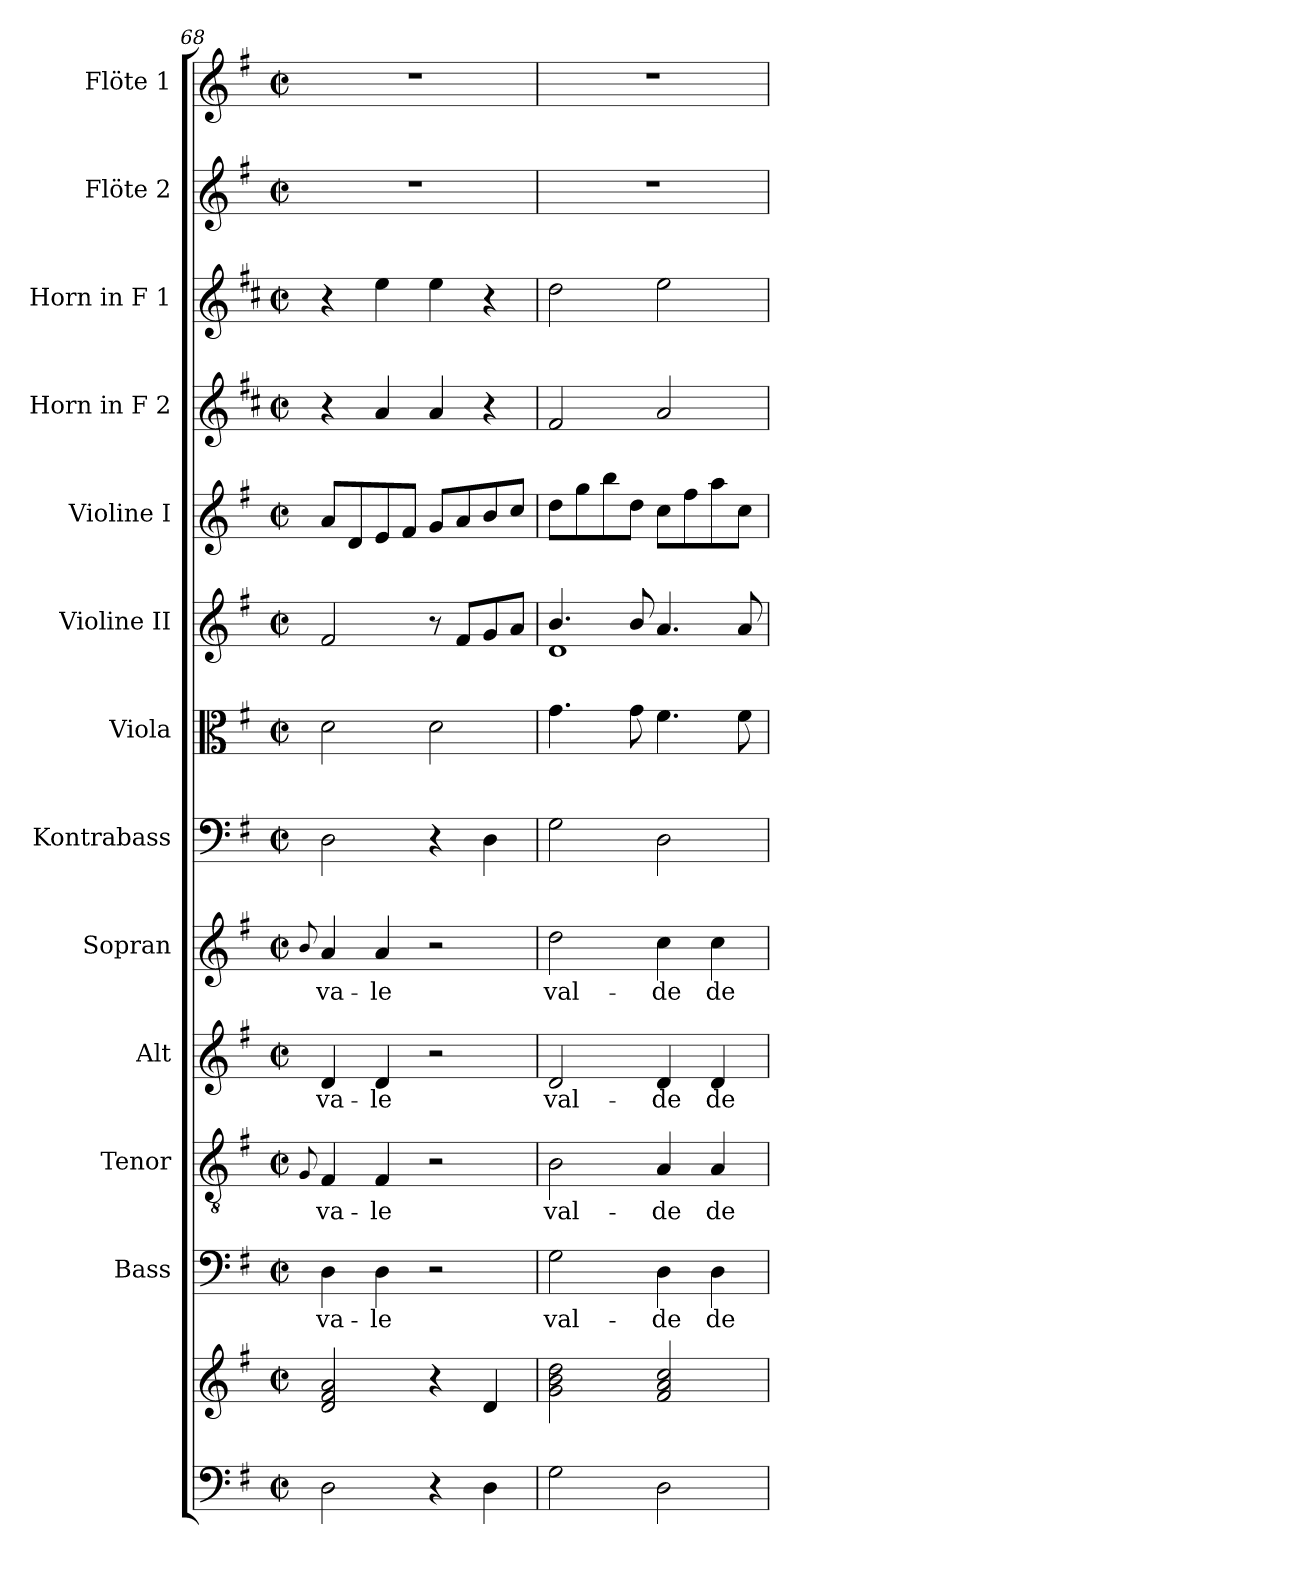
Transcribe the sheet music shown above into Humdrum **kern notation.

**kern	**kern	**kern	**text	**kern	**text	**kern	**text	**kern	**text	**kern	**kern	**kern	**kern	**kern	**kern	**kern	**kern
*part13	*part13	*part12	*part12	*part11	*part11	*part10	*part10	*part9	*part9	*part8	*part7	*part6	*part5	*part4	*part3	*part2	*part1
*staff14	*staff13	*staff12	*staff12	*staff11	*staff11	*staff10	*staff10	*staff9	*staff9	*staff8	*staff7	*staff6	*staff5	*staff4	*staff3	*staff2	*staff1
*	*	*I"Bass	*	*I"Tenor	*	*I"Alt	*	*I"Sopran	*	*I"Kontrabass	*I"Viola	*I"Violine II	*I"Violine I	*I"Horn in F 2	*I"Horn in F 1	*I"Flöte 2	*I"Flöte 1
*	*	*I'B.	*	*I'T.	*	*I'A.	*	*I'S.	*	*I'Kb.	*I'Vla.	*I'Vl. II	*I'Vl. I	*I'Hrn. F 2	*I'Hrn. F 1	*I'Fl. 2	*I'Fl. 1
*clefF4	*clefG2	*clefF4	*	*clefGv2	*	*clefG2	*	*clefG2	*	*clefF4	*clefC3	*clefG2	*clefG2	*clefG2	*clefG2	*clefG2	*clefG2
*	*	*	*	*	*	*	*	*	*	*ITrd7c12	*	*	*	*ITrd4c7	*ITrd4c7	*	*
*k[f#]	*k[f#]	*k[f#]	*	*k[f#]	*	*k[f#]	*	*k[f#]	*	*k[f#]	*k[f#]	*k[f#]	*k[f#]	*k[f#]	*k[f#]	*k[f#]	*k[f#]
*G:	*G:	*G:	*	*G:	*	*G:	*	*G:	*	*G:	*G:	*G:	*G:	*G:	*G:	*G:	*G:
*M2/2	*M2/2	*M2/2	*	*M2/2	*	*M2/2	*	*M2/2	*	*M2/2	*M2/2	*M2/2	*M2/2	*M2/2	*M2/2	*M2/2	*M2/2
*met(c|)	*met(c|)	*met(c|)	*	*met(c|)	*	*met(c|)	*	*met(c|)	*	*met(c|)	*met(c|)	*met(c|)	*met(c|)	*met(c|)	*met(c|)	*met(c|)	*met(c|)
=68	=68	=68	=68	=68	=68	=68	=68	=68	=68	=68	=68	=68	=68	=68	=68	=68	=68
.	.	.	.	8qqG/	.	.	.	8qqb/	.	.	.	.	.	.	.	.	.
!	!	!	!LO:LY:b	!	!LO:LY:b	!	!LO:LY:b	!	!LO:LY:b	!	!	!	!	!	!	!	!
2D\	2d/ 2f#/ 2a/	4D\	va-	4F#/	va-	4d/	va-	4a/	va-	2DD\	2d\	2f#/	8a/L	4r	4r	1r	1r
.	.	.	.	.	.	.	.	.	.	.	.	.	8d/	.	.	.	.
!	!	!	!LO:LY:b	!	!LO:LY:b	!	!LO:LY:b	!	!LO:LY:b	!	!	!	!	!	!	!	!
.	.	4D\	-le	4F#/	-le	4d/	-le	4a/	-le	.	.	.	8e/	4d/	4a\	.	.
.	.	.	.	.	.	.	.	.	.	.	.	.	8f#/J	.	.	.	.
4r	4r	2r	.	2r	.	2r	.	2r	.	4r	2d\	8r	8g/L	4d/	4a\	.	.
.	.	.	.	.	.	.	.	.	.	.	.	8f#/L	8a/	.	.	.	.
4D\	4d/	.	.	.	.	.	.	.	.	4DD\	.	8g/	8b/	4r	4r	.	.
.	.	.	.	.	.	.	.	.	.	.	.	8a/J	8cc/J	.	.	.	.
=69	=69	=69	=69	=69	=69	=69	=69	=69	=69	=69	=69	=69	=69	=69	=69	=69	=69
!	!	!	!LO:LY:b	!	!LO:LY:b	!	!LO:LY:b	!	!LO:LY:b	!	!	!	!	!	!	!	!
*	*	*	*	*	*	*	*	*	*	*	*	*^	*	*	*	*	*
2G\	2g\ 2b\ 2dd\	2G\	val-	2B\	val-	2d/	val-	2dd\	val-	2GG\	4.g\	4.b/	1d	8dd\L	2B/	2g\	1r	1r
.	.	.	.	.	.	.	.	.	.	.	.	.	.	8gg\	.	.	.	.
.	.	.	.	.	.	.	.	.	.	.	.	.	.	8bb\	.	.	.	.
.	.	.	.	.	.	.	.	.	.	.	8g\	8b/	.	8dd\J	.	.	.	.
!	!	!	!LO:LY:b	!	!LO:LY:b	!	!LO:LY:b	!	!LO:LY:b	!	!	!	!	!	!	!	!	!
2D\	2f#/ 2a/ 2cc/	4D\	-de	4A/	-de	4d/	-de	4cc\	-de	2DD\	4.f#\	4.a/	.	8cc\L	2d/	2a\	.	.
.	.	.	.	.	.	.	.	.	.	.	.	.	.	8ff#\	.	.	.	.
!	!	!	!LO:LY:b	!	!LO:LY:b	!	!LO:LY:b	!	!LO:LY:b	!	!	!	!	!	!	!	!	!
.	.	4D\	de-	4A/	de-	4d/	de-	4cc\	de-	.	.	.	.	8aa\	.	.	.	.
.	.	.	.	.	.	.	.	.	.	.	8f#\	8a/	.	8cc\J	.	.	.	.
*	*	*	*	*	*	*	*	*	*	*	*	*v	*v	*	*	*	*	*
=	=	=	=	=	=	=	=	=	=	=	=	=	=	=	=	=	=
*-	*-	*-	*-	*-	*-	*-	*-	*-	*-	*-	*-	*-	*-	*-	*-	*-	*-
